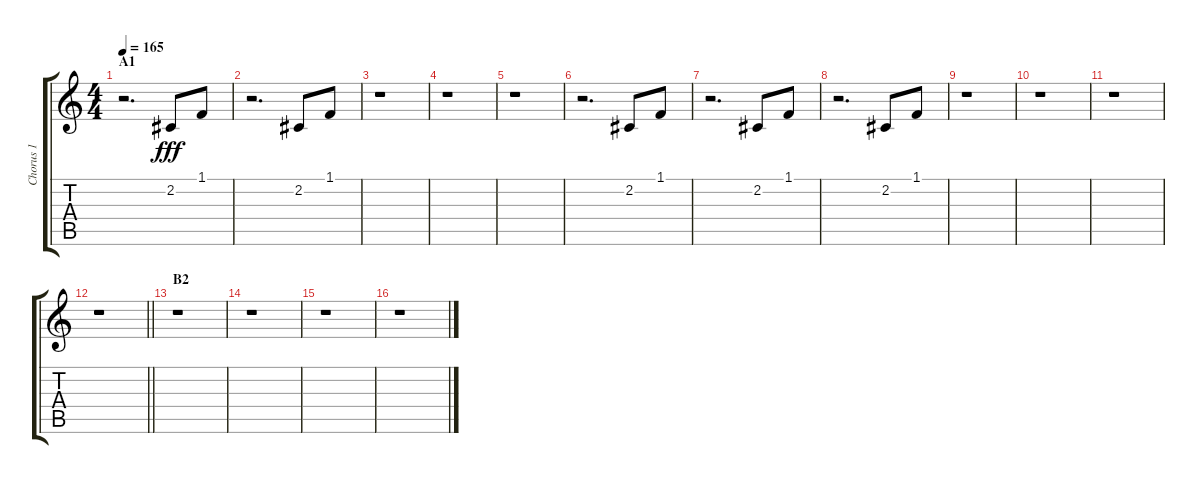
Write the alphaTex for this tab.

\track ("Chorus 1" "Chorus 1") {instrument synthvoice}
\staff {score tabs}
\tuning (E4 B3 G3 D3 A2 E2) {hide}
\ts (4 4)
\section ("" "A1")
\tempo 165
\clef g2
\ks c
r.2{d dy fff} 2.2.8 1.1.8 |
r.2{d} 2.2.8 1.1.8 |
r.1 |
r.1 |
r.1 |
r.2{d} 2.2.8 1.1.8 |
r.2{d} 2.2.8 1.1.8 |
r.2{d} 2.2.8 1.1.8 |
r.1 |
r.1 |
r.1 |
\barLineRight lightlight
r.1 |
\section ("" "B2")
r.1 |
r.1 |
r.1 |
r.1
